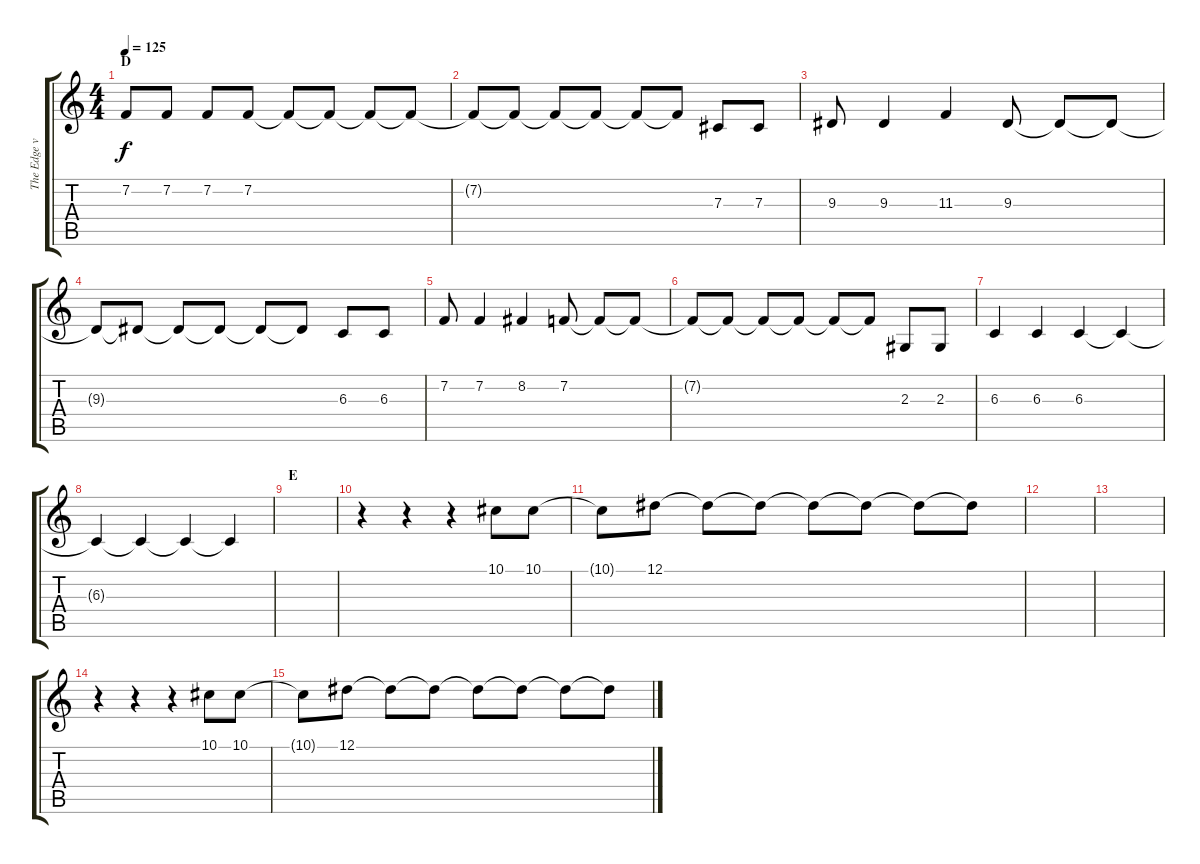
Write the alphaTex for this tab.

\track ("The Edge voice's" "The Edge v") {instrument electricpiano2}
\staff {score tabs}
\tuning (Eb4 Bb3 Gb3 Db3 Ab2 Eb2) {hide}
\ts (4 4)
\section ("" "D")
\tempo 125
\clef g2
\ks c
7.2.8{dy f} 7.2.8 7.2.8 7.2.8 7.2{t}.8 7.2{t}.8 7.2{t}.8 7.2{t}.8 |
7.2{t}.8 7.2{t}.8 7.2{t}.8 7.2{t}.8 7.2{t}.8 7.2{t}.8 7.3.8 7.3.8 |
9.3.8 9.3.4 11.3.4 9.3.8 9.3{t}.8 9.3{t}.8 |
9.3{t}.8 9.3{t}.8 9.3{t}.8 9.3{t}.8 9.3{t}.8 9.3{t}.8 6.3.8 6.3.8 |
7.2.8 7.2.4 8.2.4 7.2.8 7.2{t}.8 7.2{t}.8 |
7.2{t}.8 7.2{t}.8 7.2{t}.8 7.2{t}.8 7.2{t}.8 7.2{t}.8 2.3.8 2.3.8 |
6.3.4 6.3.4 6.3.4 6.3{t}.4 |
6.3{t}.4 6.3{t}.4 6.3{t}.4 6.3{t}.4 |
\section ("" "E")
|
r.4 r.4 r.4 10.1.8 10.1.8 |
10.1{t}.8 12.1.8 12.1{t}.8 12.1{t}.8 12.1{t}.8 12.1{t}.8 12.1{t}.8 12.1{t}.8 |
|
|
r.4 r.4 r.4 10.1.8 10.1.8 |
10.1{t}.8 12.1.8 12.1{t}.8 12.1{t}.8 12.1{t}.8 12.1{t}.8 12.1{t}.8 12.1{t}.8
